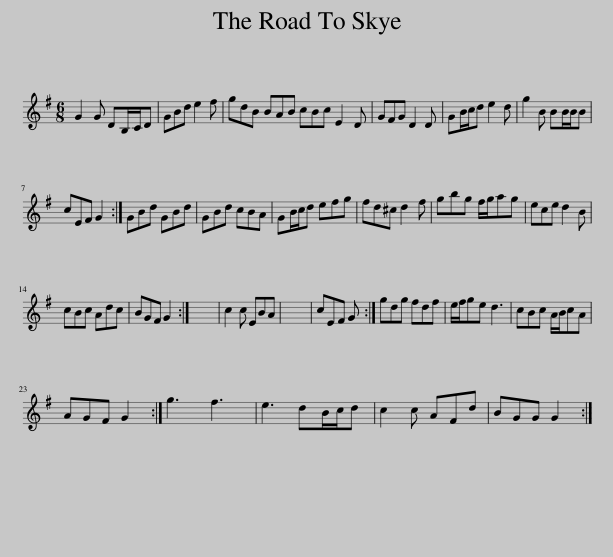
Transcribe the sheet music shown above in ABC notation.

X:1
L:1/8
M:6/8
I:linebreak $
K:G
V:1 treble
V:1
 G2 G DB,/C/D | GBd e2 f | gdB BAB cBc E2 D | GFG D2 D | GB/c/d e2 d | %5
 g2 B BB/B/B |$ cEF G2 :| GBd GBd | GBd cBA | GB/c/d efg | %10
 fd^c d2 f | gbg f/g/ag | ece d2 B |$ cBc Adc | BGF G2 :| %15
 x6 | c2 c EBA | x6 | cEF G :| gdg fdf | %20
 e/f/ge d3 | cBc A/B/cA |$ AGF G2 :| g3 f3 | e3 dB/c/d | %25
 c2 c AFd | BGG G2 :| %27
